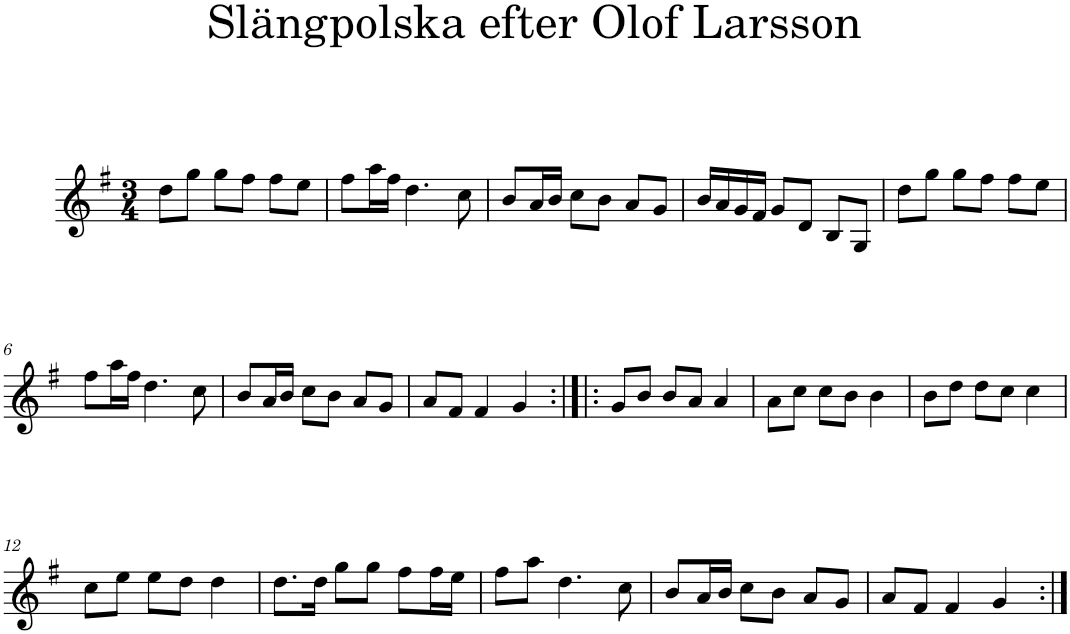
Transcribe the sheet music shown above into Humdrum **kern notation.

**kern
*part1
*staff1
*I"Piano
*I'Pno
*clefG2
*k[f#]
*G:
*M3/4
=1
8dd\L
8gg\J
8gg\L
8ff#\J
8ff#\L
8ee\J
=2
8ff#\L
16aa\L
16ff#\JJ
4.dd\
8cc\
=3
8b/L
16a/L
16b/JJ
8cc\L
8b\J
8a/L
8g/J
=4
16b/LL
16a/
16g/
16f#/JJ
8g/L
8d/J
8B/L
8G/J
=5
8dd\L
8gg\J
8gg\L
8ff#\J
8ff#\L
8ee\J
!!LO:LB:g=z
=6
8ff#\L
16aa\L
16ff#\JJ
4.dd\
8cc\
=7
8b/L
16a/L
16b/JJ
8cc\L
8b\J
8a/L
8g/J
=8
8a/L
8f#/J
4f#/
4g/
=9:|!|:
8g/L
8b/J
8b/L
8a/J
4a/
=10
8a\L
8cc\J
8cc\L
8b\J
4b\
=11
8b\L
8dd\J
8dd\L
8cc\J
4cc\
!!LO:LB:g=z
=12
8cc\L
8ee\J
8ee\L
8dd\J
4dd\
=13
8.dd\L
16dd\Jk
8gg\L
8gg\J
8ff#\L
16ff#\L
16ee\JJ
=14
8ff#\L
8aa\J
4.dd\
8cc\
=15
8b/L
16a/L
16b/JJ
8cc\L
8b\J
8a/L
8g/J
=16
8a/L
8f#/J
4f#/
4g/
=:|!
*-
